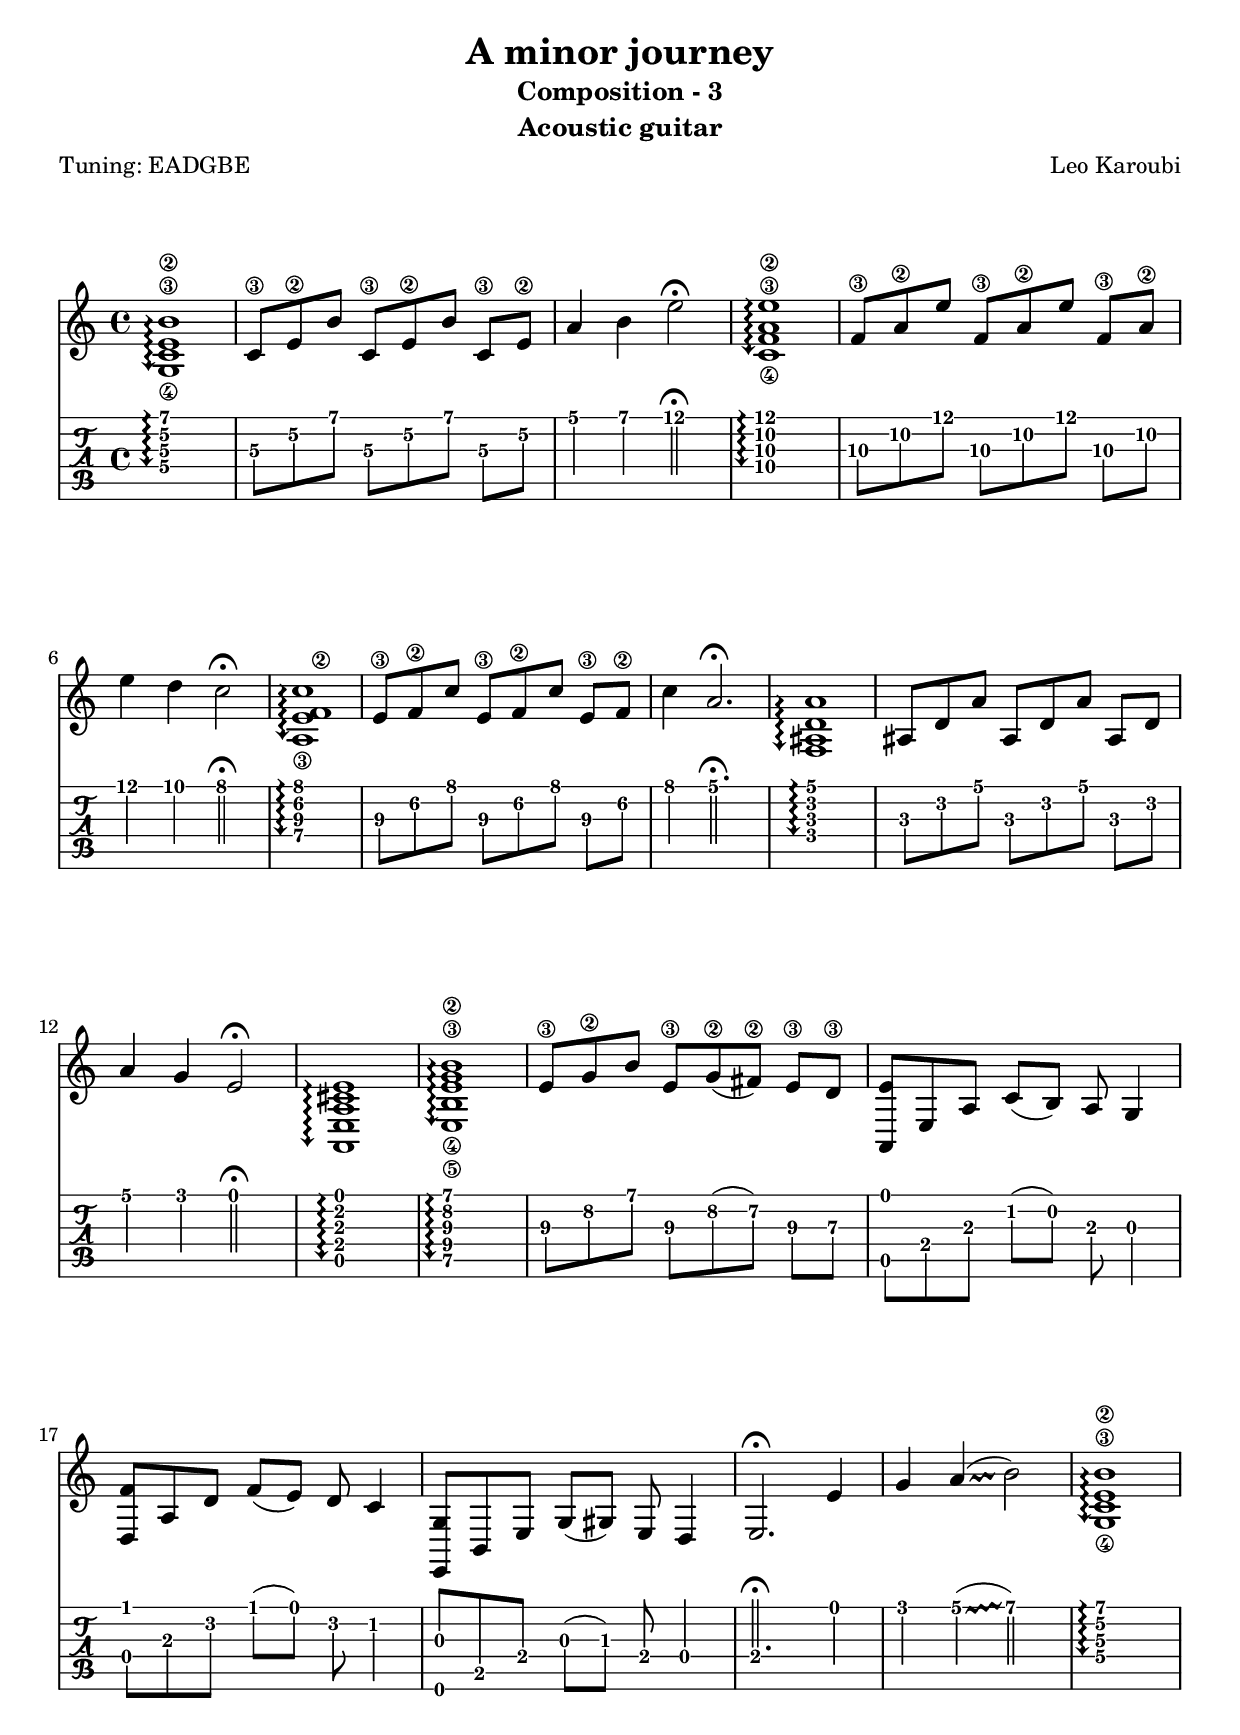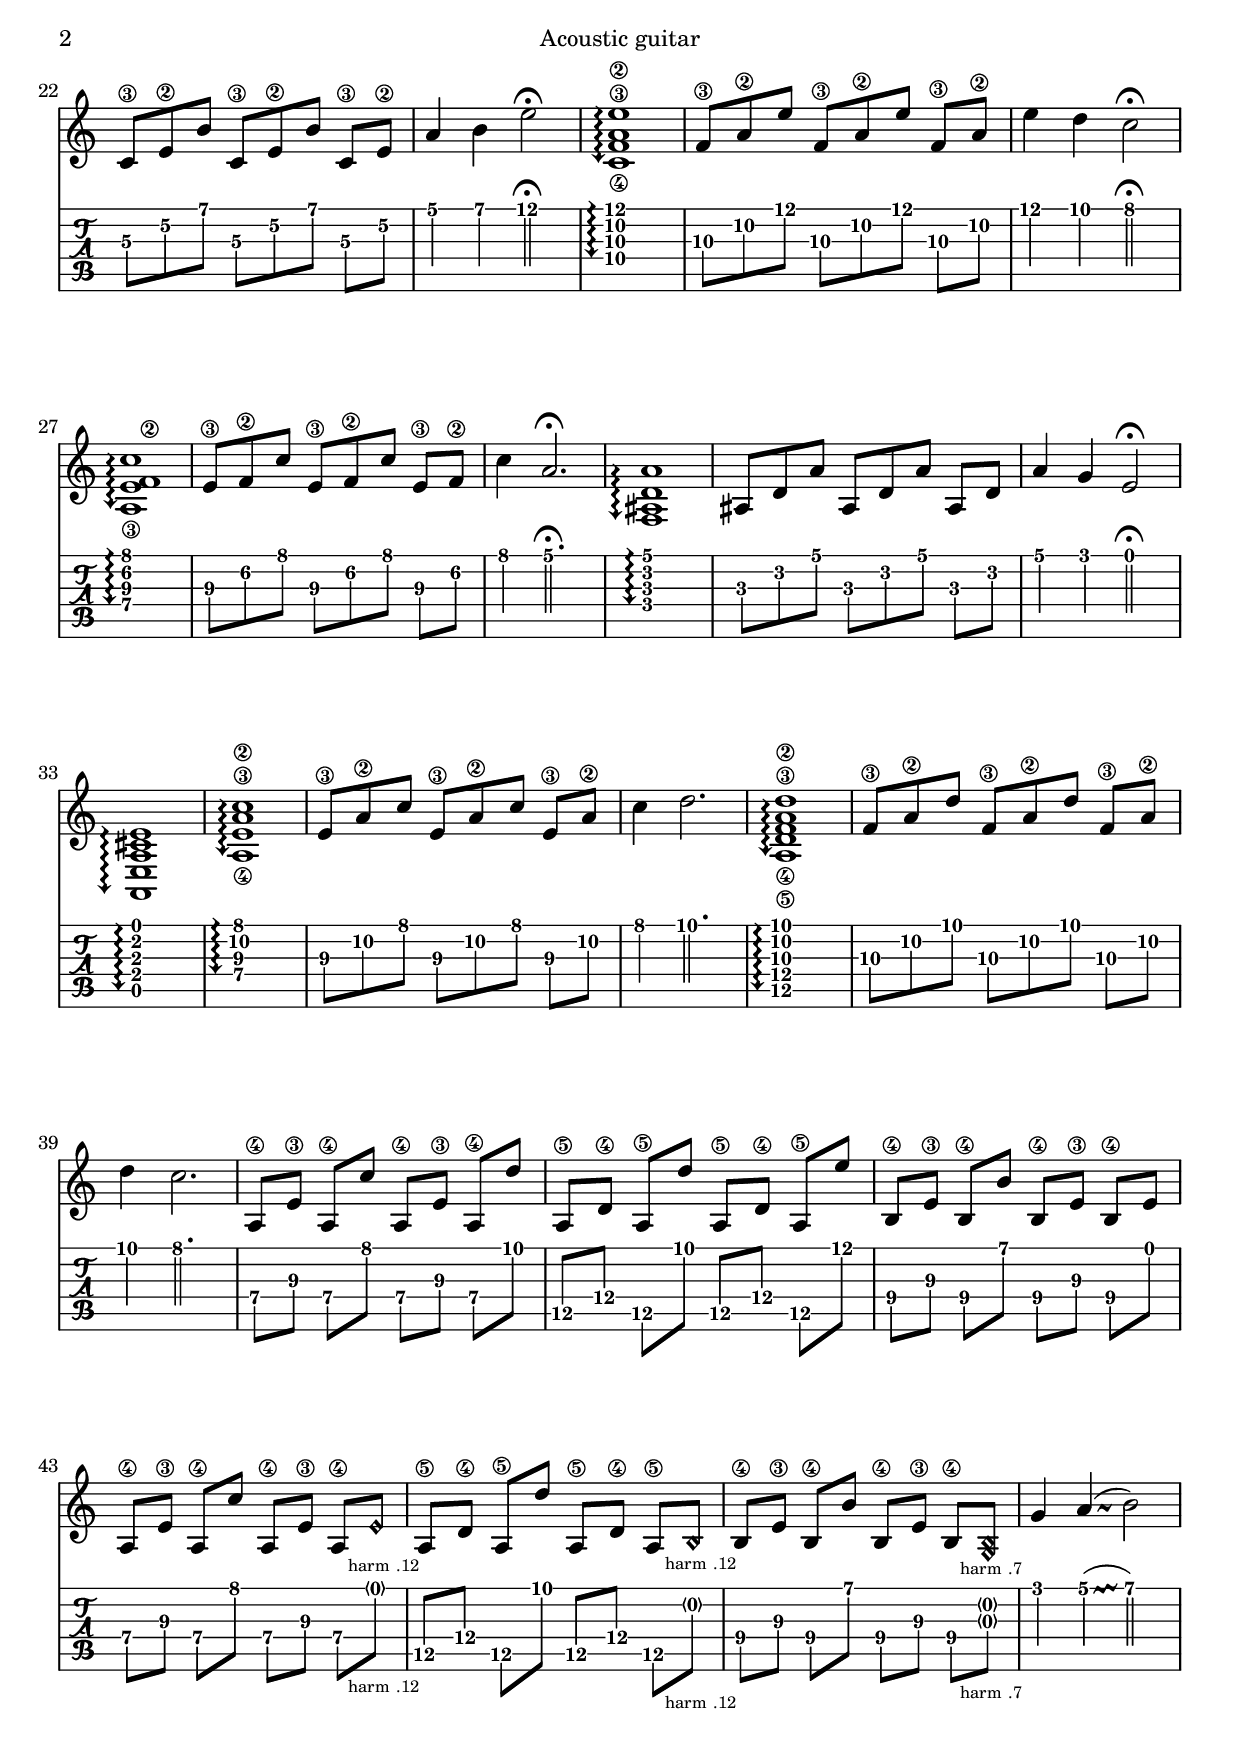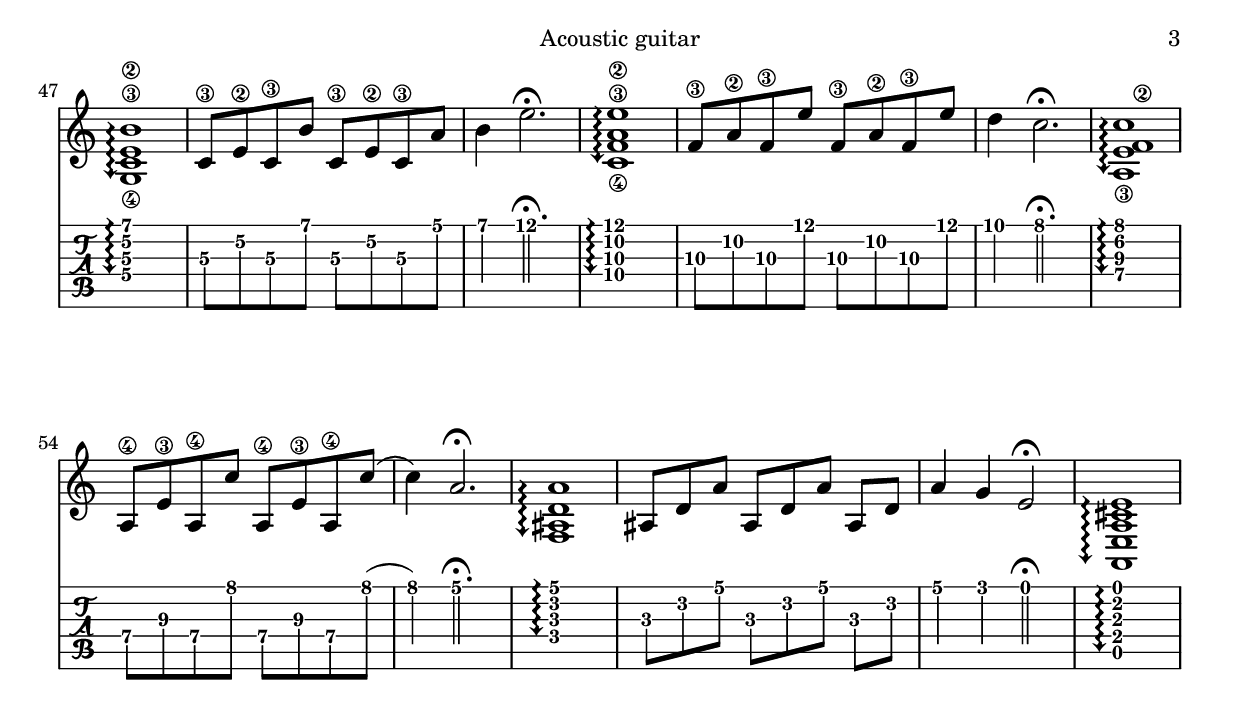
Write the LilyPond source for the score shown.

\version "2.22.1"
\include "english.ly"
\header {
  title = "A minor journey"
  subtitle = "Composition - 3"
  instrument = "Acoustic guitar"
  meter = "Tuning: EADGBE"
  arranger = "Leo Karoubi"
  % composer = "Leo Karoubi"
}

\layout { 
  indent = 0.0\cm 
  #(layout-set-staff-size 21)
  \context {
    \Score
    \override Glissando.thickness = #3
    \override Glissando.style = #'trill
    \override SpacingSpanner.common-shortest-duration = #(ly:make-moment 1/16)
  }
}

\markup { 
  \vspace #1
}

timeSign = 4/4
harmTwelveMarkup = -\markup { \center-align \abs-fontsize #8 { harm .12 }}
harmSevenMarkup = -\markup { \center-align \abs-fontsize #8 { harm .7 }}

rallentendo = -\markup { \abs-fontsize #10 { rallentendo }}

chorus = {
  \arpeggioArrowDown<g\4 c'\3 e'\2 b'>1\arpeggio | c'8\3[ e'\2 b'] c'8\3[ e'\2 b'] c'8\3[ e'\2] | a'4 b'4 e''2\fermata |
  \arpeggioArrowDown<c'\4 f'\3 a'\2 e''>1\arpeggio | f'8\3[a'\2 e''] f'8\3[a'\2 e''] f'8\3[a'\2] | e''4 d''4 c''2\fermata |
  \arpeggioArrowDown<a e'\3 f'\2 c''>1\arpeggio | e'8\3[ f'\2 c''] e'8\3[ f'\2 c''] e'8\3[ f'\2] | c''4 a'2.\fermata | 
  \arpeggioArrowDown<f a-sharp d' a'>1\arpeggio | a-sharp8[ d' a'] a-sharp8[ d' a'] a-sharp8[ d'] | a'4 g'4 e'2\fermata |
  \arpeggioArrowDown<a, e a c-sharp' e'>1\arpeggio
}

first_verse = {
  \arpeggioArrowDown<e\5 b\4 e'\3 g'\2 b'>1\arpeggio | e'8\3[ g'\2 b'] e'8\3[ g'8\2( f-sharp'\2)] e'8\3[ d'\3] |

  % <a, e'>8[ e a] c'8([ b]) a8 g4 |
  % <d f'>8[ a d'] f'8([ e']) d'8 c'4 |
  % <e, g>8[ b, e] g([ g-sharp)] e8 d4 |

  % <e\5 b'>8[ b\4 e'\3] g'8\2[( f-sharp'\2)] e'8\3 d'4\3 |

  <a, e'>8[ e a] c'8([ b]) a8 g4 |
  <d f'>8[ a d'] f'8([ e']) d'8 c'4 |
  <e, g>8[ b, e] g([ g-sharp)] e8 d4 |
  e2.\fermata e'4 |
}

bridge = {
  g'4 a'4 \glissando( b'2)
}

second_verse = {
  \arpeggioArrowDown<a\4 e'\3 a'\2 c''>1\arpeggio | e'8\3[ a'\2 c''] e'8\3[ a'\2 c''] e'8\3[ a'\2] | c''4 d''2. |
  \arpeggioArrowDown<a\5 d'\4 f'\3 a'\2 d''>1\arpeggio | f'8\3[ a'\2 d''] f'8\3[ a'\2 d''] f'8\3[ a'\2] | d''4 c''2. |

  a8\4[ e'8\3] a8\4[ c''] a8\4[ e'8\3] a8\4[ d''] |
  a8\5[d'\4] a8\5[ d''] a8\5[d'\4] a8\5[ e''] |
  b8\4[ e'\3] b8\4[ b'] b8\4[ e'\3] b8\4[ e'] |

  a8\4[ e'8\3] a8\4[ c''] a8\4[ e'8\3] a8\4[ e'\harmonic\harmTwelveMarkup] |
  a8\5[d'\4] a8\5[ d''] a8\5[d'\4] a8\5[ b\harmonic\harmTwelveMarkup] |
  b8\4[ e'\3] b8\4[ b'] b8\4[ e'\3] b8\4[ <g\harmonic b\harmonic>\harmSevenMarkup] |
}

last_chorus = {
  \arpeggioArrowDown<g\4 c'\3 e'\2 b'>1\arpeggio | c'8\3[ e'\2 c'\3 b'] c'8\3[ e'\2 c'\3 a'] | b'4 e''2.\fermata |
  \arpeggioArrowDown<c'\4 f'\3 a'\2 e''>1\arpeggio | f'8\3[a'\2 f'\3 e''] f'8\3[a'\2 f'\3 e''] | d''4 c''2.\fermata |
  \arpeggioArrowDown<a e'\3 f'\2 c''>1\arpeggio | a8\4[e'8\3 a\4 c''] a8\4[e'8\3 a\4 c''(] | c''4) a'2.\fermata | 
  \arpeggioArrowDown<f a-sharp d' a'>1\arpeggio | a-sharp8[ d' a'] a-sharp8[ d' a'] a-sharp8[ d'] | a'4 g'4 e'2\fermata |
  \arpeggioArrowDown<a, e a c-sharp' e'>1\arpeggio
}

full_part = {
    \chorus
    \first_verse
    \bridge
    \chorus
    \second_verse
    \bridge
    \last_chorus
}

\score {
    <<
    \new Staff {
        \clef "G"
        \time \timeSign
        \full_part
    }
    \new TabStaff {
        \set TabStaff.minimumFret = #0
        \time \timeSign
        \tabFullNotation
        \full_part
    }
    >>
}
